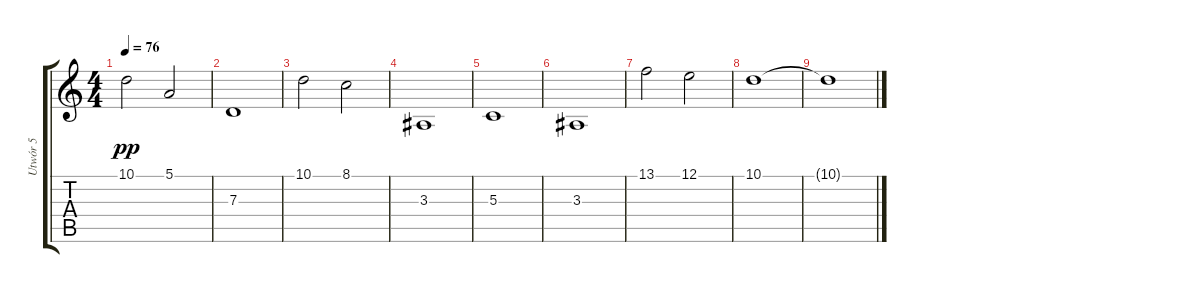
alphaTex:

\track ("Utwór 5" "Utwór 5") {instrument viola}
\staff {score tabs}
\tuning (E4 B3 G3 D3 A2 E2) {hide}
\ts (4 4)
\tempo 76
\clef g2
\ks c
10.1.2{dy pp} 5.1.2 |
7.3.1 |
10.1.2 8.1.2 |
3.3.1 |
5.3.1 |
3.3.1 |
13.1.2 12.1.2 |
10.1.1 |
10.1{t}.1
